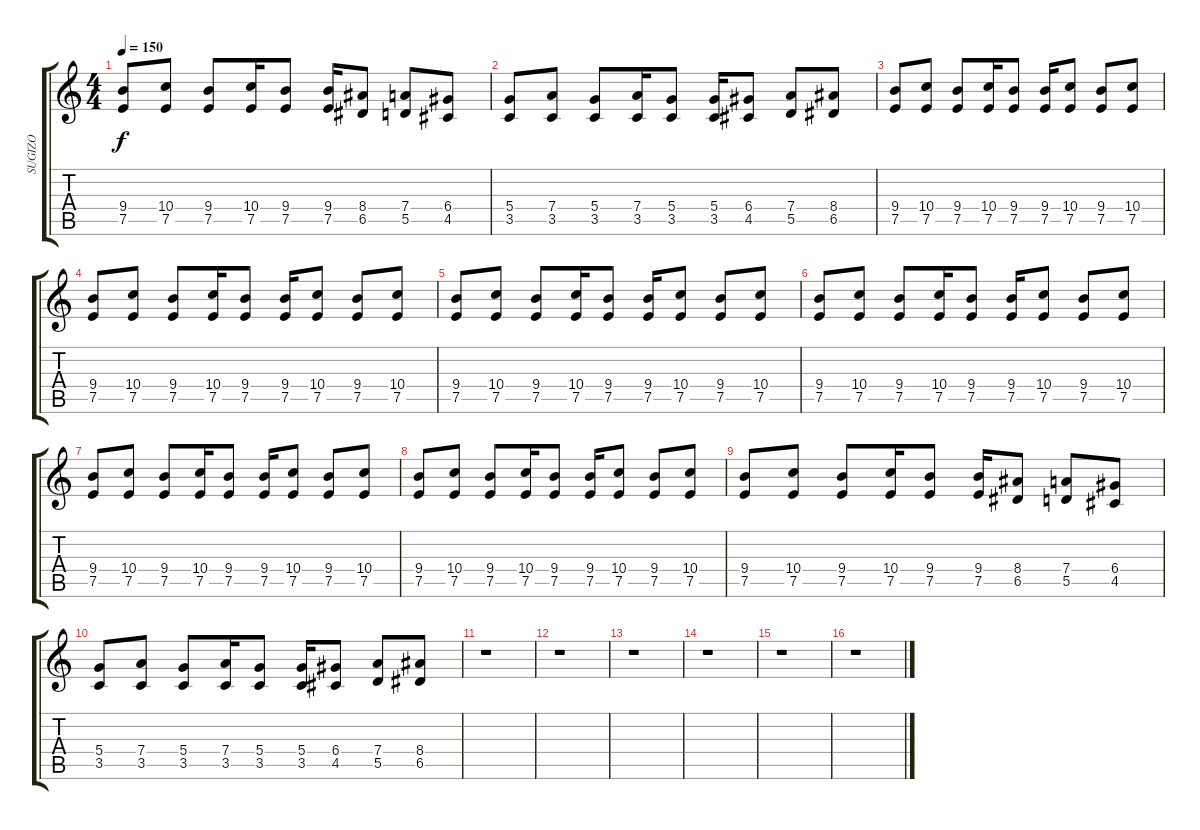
\track ("SUGIZO" "SUGIZO") {instrument distortionguitar}
\staff {score tabs}
\tuning (E4 B3 G3 D3 A2 E2) {hide}
\ts (4 4)
\tempo 150
\clef g2
\ks c
(9.4 7.5).8{dy f} (10.4 7.5).8 (9.4 7.5).8 (10.4 7.5).16 (9.4 7.5).8 (9.4 7.5).16 (8.4 6.5).8 (7.4 5.5).8 (6.4 4.5).8 |
(5.4 3.5).8 (7.4 3.5).8 (5.4 3.5).8 (7.4 3.5).16 (5.4 3.5).8 (5.4 3.5).16 (6.4 4.5).8 (7.4 5.5).8 (8.4 6.5).8 |
(9.4 7.5).8 (10.4 7.5).8 (9.4 7.5).8 (10.4 7.5).16 (9.4 7.5).8 (9.4 7.5).16 (10.4 7.5).8 (9.4 7.5).8 (10.4 7.5).8 |
(9.4 7.5).8 (10.4 7.5).8 (9.4 7.5).8 (10.4 7.5).16 (9.4 7.5).8 (9.4 7.5).16 (10.4 7.5).8 (9.4 7.5).8 (10.4 7.5).8 |
(9.4 7.5).8 (10.4 7.5).8 (9.4 7.5).8 (10.4 7.5).16 (9.4 7.5).8 (9.4 7.5).16 (10.4 7.5).8 (9.4 7.5).8 (10.4 7.5).8 |
(9.4 7.5).8 (10.4 7.5).8 (9.4 7.5).8 (10.4 7.5).16 (9.4 7.5).8 (9.4 7.5).16 (10.4 7.5).8 (9.4 7.5).8 (10.4 7.5).8 |
(9.4 7.5).8 (10.4 7.5).8 (9.4 7.5).8 (10.4 7.5).16 (9.4 7.5).8 (9.4 7.5).16 (10.4 7.5).8 (9.4 7.5).8 (10.4 7.5).8 |
(9.4 7.5).8 (10.4 7.5).8 (9.4 7.5).8 (10.4 7.5).16 (9.4 7.5).8 (9.4 7.5).16 (10.4 7.5).8 (9.4 7.5).8 (10.4 7.5).8 |
(9.4 7.5).8 (10.4 7.5).8 (9.4 7.5).8 (10.4 7.5).16 (9.4 7.5).8 (9.4 7.5).16 (8.4 6.5).8 (7.4 5.5).8 (6.4 4.5).8 |
(5.4 3.5).8 (7.4 3.5).8 (5.4 3.5).8 (7.4 3.5).16 (5.4 3.5).8 (5.4 3.5).16 (6.4 4.5).8 (7.4 5.5).8 (8.4 6.5).8 |
r.1 |
r.1 |
r.1 |
r.1 |
r.1 |
r.1
